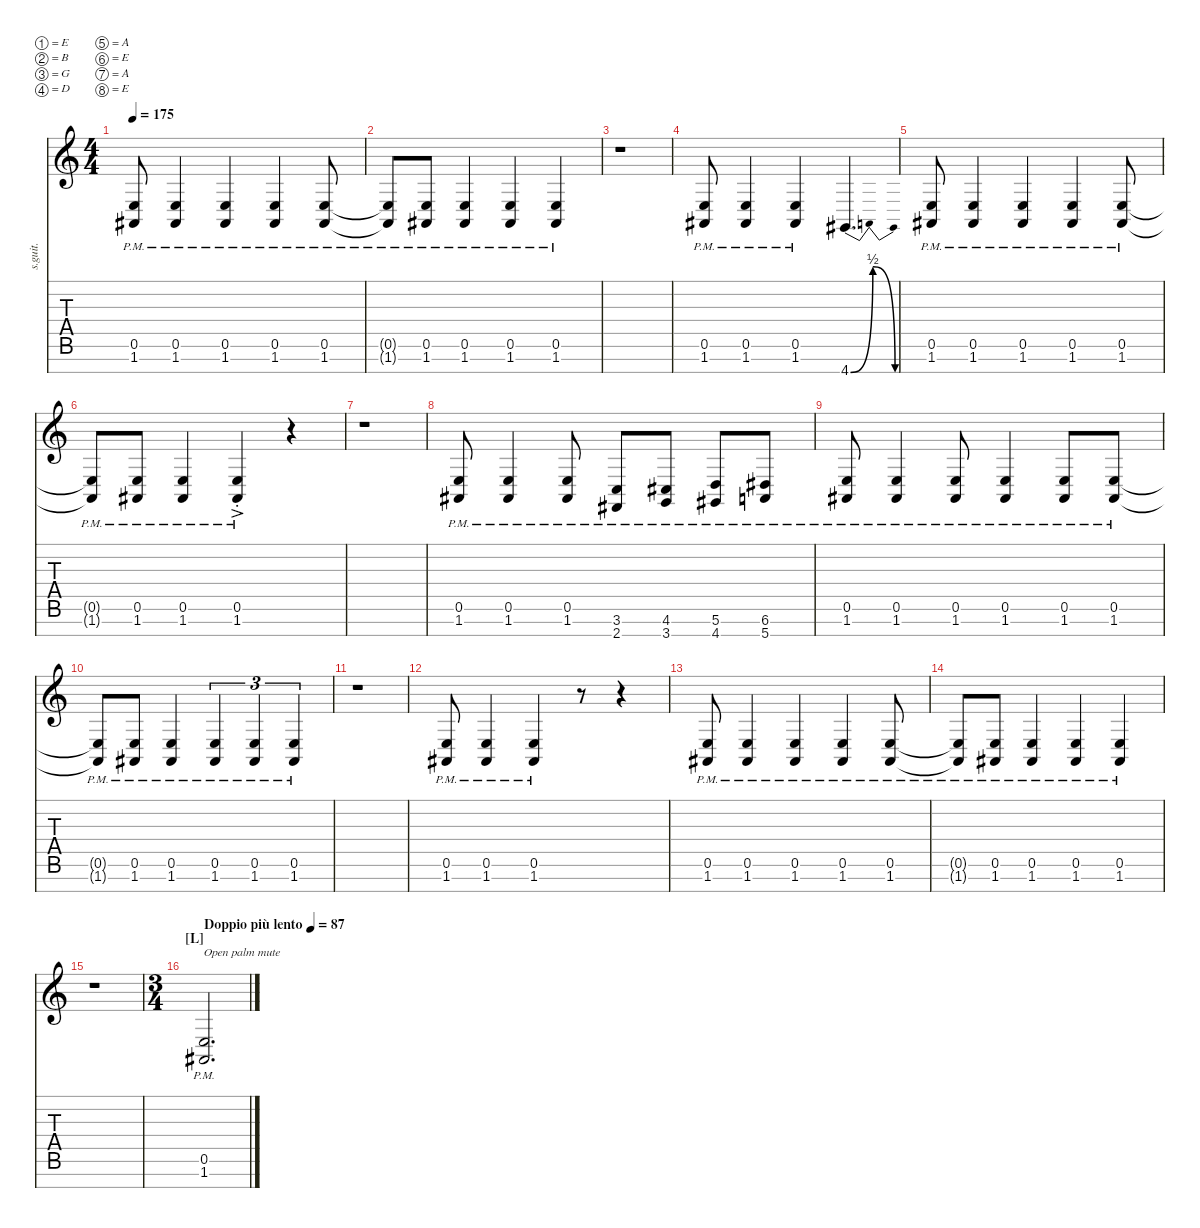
\defaultSystemsLayout 4
\hideDynamics
\bracketExtendMode nobrackets
\track ("Rhythm Guitar Left" "s.guit.") {instrument distortionguitar}
\staff {score tabs}
\tuning (E4 B3 G3 D3 A2 E2 A1 E1)
\ts (4 4)
\tempo 175
\clef g2
\ks c
(0.6{pm} 1.7{pm acc #}).8{dy ff} (0.6{pm} 1.7{pm acc #}).4 (0.6{pm} 1.7{pm acc #}).4 (0.6{pm} 1.7{pm acc #}).4 (0.6{pm} 1.7{pm acc #}).8 |
(0.6{pm t} 1.7{pm t acc #}).8 (0.6{pm} 1.7{pm acc #}).8 (0.6{pm} 1.7{pm acc #}).4 (0.6{pm} 1.7{pm acc #}).4 (0.6{pm} 1.7{pm acc #}).4 |
r.1 |
(0.6{pm} 1.7{pm acc #}).8 (0.6{pm} 1.7{pm acc #}).4 (0.6{pm} 1.7{pm acc #}).4 4.8{be (bendrelease 0 0 30 2 30 2 60 0) acc #}.4{d} |
(0.6{pm} 1.7{pm acc #}).8 (0.6{pm} 1.7{pm acc #}).4 (0.6{pm} 1.7{pm acc #}).4 (0.6{pm} 1.7{pm acc #}).4 (0.6{pm} 1.7{pm acc #}).8 |
(0.6{pm t} 1.7{pm t acc #}).8 (0.6{pm} 1.7{pm acc #}).8 (0.6{pm} 1.7{pm acc #}).4 (0.6{ac pm st} 1.7{ac pm st acc #}).4 r.4 |
r.1 |
(0.6{pm} 1.7{pm acc #}).8 (0.6{pm} 1.7{pm acc #}).4 (0.6{pm} 1.7{pm acc #}).8 (3.7{pm} 2.8{pm acc #}).8 (4.7{pm acc #} 3.8{pm}).8 (5.7{pm} 4.8{pm acc #}).8 (6.7{pm acc #} 5.8{pm}).8 |
(0.6{pm} 1.7{pm acc #}).8 (0.6{pm} 1.7{pm acc #}).4 (0.6{pm} 1.7{pm acc #}).8 (0.6{pm} 1.7{pm acc #}).4 (0.6{pm} 1.7{pm acc #}).8 (0.6{pm} 1.7{pm acc #}).8 |
(0.6{pm t} 1.7{pm t acc #}).8 (0.6{pm} 1.7{pm acc #}).8 (0.6{pm} 1.7{pm acc #}).4 (0.6{pm} 1.7{pm acc #}).4{tu (3 2)} (0.6{pm} 1.7{pm acc #}).4{tu (3 2)} (0.6{pm} 1.7{pm acc #}).4{tu (3 2)} |
r.1 |
(0.6{pm} 1.7{pm acc #}).8 (0.6{pm} 1.7{pm acc #}).4 (0.6{pm} 1.7{pm acc #}).4 r.8 r.4 |
(0.6{pm} 1.7{pm acc #}).8 (0.6{pm} 1.7{pm acc #}).4 (0.6{pm} 1.7{pm acc #}).4 (0.6{pm} 1.7{pm acc #}).4 (0.6{pm} 1.7{pm acc #}).8 |
(0.6{pm t} 1.7{pm t acc #}).8 (0.6{pm} 1.7{pm acc #}).8 (0.6{pm} 1.7{pm acc #}).4 (0.6{pm} 1.7{pm acc #}).4 (0.6{pm} 1.7{pm acc #}).4 |
r.1 |
\ts (3 4)
\beaming (8 2 2 2 2)
\section ("L" "")
\tempo (87 "Doppio più lento")
(0.6{pm} 1.7{pm acc #}).2{d txt "Open palm mute"}
